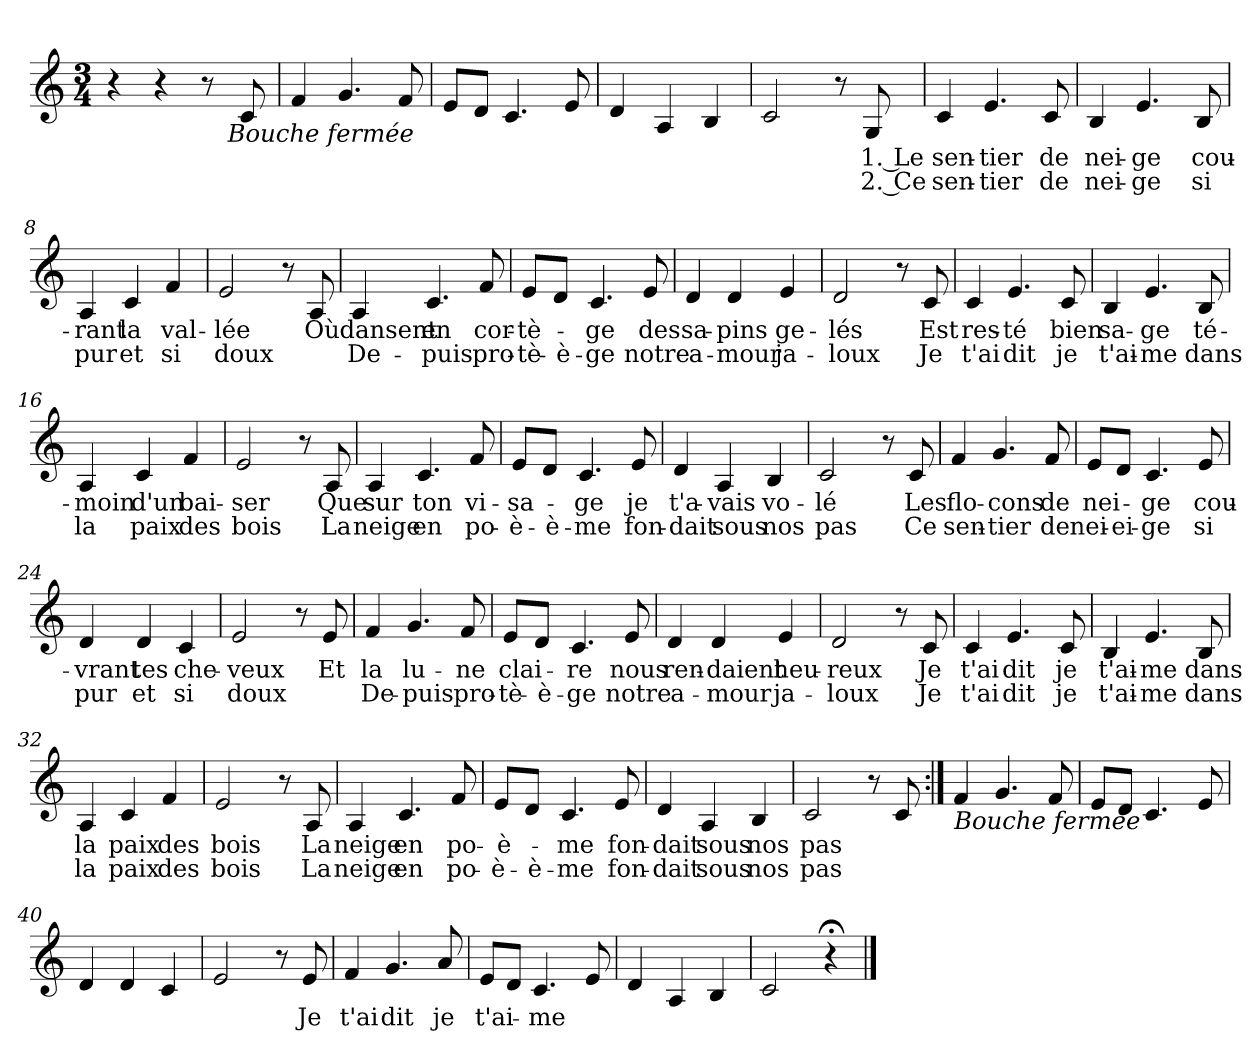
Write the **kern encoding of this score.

**kern	**text	**text
*part1	*part1	*part1
*staff1	*staff1	*staff1
*clefG2	*	*
*k[]	*	*
*C:	*	*
*M3/4	*	*
=1	=1	=1
*^	*	*
4r	2ryy	.	.
4r	.	.	.
8r	16.ryy	.	.
!	!LO:TX:b:i:t=Bouche fermée	!	!
.	8ryy	.	.
8c/	.	.	.
.	32ryy	.	.
*v	*v	*	*
=2	=2	=2
4f/	.	.
4.g/	.	.
8f/	.	.
=3	=3	=3
8e/L	.	.
8d/J	.	.
4.c/	.	.
8e/	.	.
=4	=4	=4
4d/	.	.
4A/	.	.
4B/	.	.
=5	=5	=5
2c/	.	.
8r	.	.
!	!LO:LY:b	!LO:LY:b
8G/	1. Le	2. Ce
!!LO:LB:g=z
=6	=6	=6
!	!LO:LY:b	!LO:LY:b
4c/	sen-	sen-
!	!LO:LY:b	!LO:LY:b
4.e/	-tier	-tier
!	!LO:LY:b	!LO:LY:b
8c/	de	de
=7	=7	=7
!	!LO:LY:b	!LO:LY:b
4B/	nei-	nei-
!	!LO:LY:b	!LO:LY:b
4.e/	-ge	-ge
!	!LO:LY:b	!LO:LY:b
8B/	cou-	si
=8	=8	=8
!	!LO:LY:b	!LO:LY:b
4A/	-rant	pur
!	!LO:LY:b	!LO:LY:b
4c/	la	et
!	!LO:LY:b	!LO:LY:b
4f/	val-	si
=9	=9	=9
!	!LO:LY:b	!LO:LY:b
2e/	-lée	doux
8r	.	.
!	!LO:LY:b	!
8A/	Où	.
=10	=10	=10
!	!LO:LY:b	!LO:LY:b
4A/	dansent	De-
!	!LO:LY:b	!LO:LY:b
4.c/	en	-puis
!	!LO:LY:b	!LO:LY:b
8f/	cor-	pro-
!!LO:LB:g=z
=11	=11	=11
!	!LO:LY:b	!LO:LY:b
8e/L	-tè-	-tè-
!	!	!LO:LY:b
8d/J	.	-è-
!	!LO:LY:b	!LO:LY:b
4.c/	-ge	-ge
!	!LO:LY:b	!LO:LY:b
8e/	des	notre
=12	=12	=12
!	!LO:LY:b	!LO:LY:b
4d/	sa-	a-
!	!LO:LY:b	!LO:LY:b
4d/	-pins	-mour
!	!LO:LY:b	!LO:LY:b
4e/	ge-	ja-
=13	=13	=13
!	!LO:LY:b	!LO:LY:b
2d/	-lés	-loux
8r	.	.
!	!LO:LY:b	!LO:LY:b
8c/	Est	Je
=14	=14	=14
!	!LO:LY:b	!LO:LY:b
4c/	res-	t'ai
!	!LO:LY:b	!LO:LY:b
4.e/	-té	dit
!	!LO:LY:b	!LO:LY:b
8c/	bien	je
=15	=15	=15
!	!LO:LY:b	!LO:LY:b
4B/	sa-	t'ai-
!	!LO:LY:b	!LO:LY:b
4.e/	-ge	-me
!	!LO:LY:b	!LO:LY:b
8B/	té-	dans
!!LO:LB:g=z
=16	=16	=16
!	!LO:LY:b	!LO:LY:b
4A/	-moin	la
!	!LO:LY:b	!LO:LY:b
4c/	d'un	paix
!	!LO:LY:b	!LO:LY:b
4f/	bai-	des
=17	=17	=17
!	!LO:LY:b	!LO:LY:b
2e/	-ser	bois
8r	.	.
!	!LO:LY:b	!LO:LY:b
8A/	Que	La
=18	=18	=18
!	!LO:LY:b	!LO:LY:b
4A/	sur	neige
!	!LO:LY:b	!LO:LY:b
4.c/	ton	en
!	!LO:LY:b	!LO:LY:b
8f/	vi-	po-
=19	=19	=19
!	!LO:LY:b	!LO:LY:b
8e/L	-sa-	-è-
!	!	!LO:LY:b
8d/J	.	-è-
!	!LO:LY:b	!LO:LY:b
4.c/	-ge	-me
!	!LO:LY:b	!LO:LY:b
8e/	je	fon-
=20	=20	=20
!	!LO:LY:b	!LO:LY:b
4d/	t'a-	-dait
!	!LO:LY:b	!LO:LY:b
4A/	-vais	sous
!	!LO:LY:b	!LO:LY:b
4B/	vo-	nos
!!LO:LB:g=z
=21	=21	=21
!	!LO:LY:b	!LO:LY:b
2c/	-lé	pas
8r	.	.
!	!LO:LY:b	!LO:LY:b
8c/	Les	Ce
=22	=22	=22
!	!LO:LY:b	!LO:LY:b
4f/	flo-	sen-
!	!LO:LY:b	!LO:LY:b
4.g/	-cons	-tier
!	!LO:LY:b	!LO:LY:b
8f/	de	de
=23	=23	=23
!	!LO:LY:b	!LO:LY:b
8e/L	nei-	nei-
!	!	!LO:LY:b
8d/J	.	-ei-
!	!LO:LY:b	!LO:LY:b
4.c/	-ge	-ge
!	!LO:LY:b	!LO:LY:b
8e/	cou-	si
=24	=24	=24
!	!LO:LY:b	!LO:LY:b
4d/	-vrant	pur
!	!LO:LY:b	!LO:LY:b
4d/	tes	et
!	!LO:LY:b	!LO:LY:b
4c/	che-	si
=25	=25	=25
!	!LO:LY:b	!LO:LY:b
2e/	-veux	doux
8r	.	.
!	!LO:LY:b	!
8e/	Et	.
!!LO:LB:g=z
=26	=26	=26
!	!LO:LY:b	!LO:LY:b
4f/	la	De-
!	!LO:LY:b	!LO:LY:b
4.g/	lu-	-puis
!	!LO:LY:b	!LO:LY:b
8f/	-ne	pro-
=27	=27	=27
!	!LO:LY:b	!LO:LY:b
8e/L	clai-	-tè-
!	!	!LO:LY:b
8d/J	.	-è-
!	!LO:LY:b	!LO:LY:b
4.c/	-re	-ge
!	!LO:LY:b	!LO:LY:b
8e/	nous	notre
=28	=28	=28
!	!LO:LY:b	!LO:LY:b
4d/	ren-	a-
!	!LO:LY:b	!LO:LY:b
4d/	-daient	-mour
!	!LO:LY:b	!LO:LY:b
4e/	heu-	ja-
=29	=29	=29
!	!LO:LY:b	!LO:LY:b
2d/	-reux	-loux
8r	.	.
!	!LO:LY:b	!LO:LY:b
8c/	Je	Je
=30	=30	=30
!	!LO:LY:b	!LO:LY:b
4c/	t'ai	t'ai
!	!LO:LY:b	!LO:LY:b
4.e/	dit	dit
!	!LO:LY:b	!LO:LY:b
8c/	je	je
!!LO:LB:g=z
=31	=31	=31
!	!LO:LY:b	!LO:LY:b
4B/	t'ai-	t'ai-
!	!LO:LY:b	!LO:LY:b
4.e/	-me	-me
!	!LO:LY:b	!LO:LY:b
8B/	dans	dans
=32	=32	=32
!	!LO:LY:b	!LO:LY:b
4A/	la	la
!	!LO:LY:b	!LO:LY:b
4c/	paix	paix
!	!LO:LY:b	!LO:LY:b
4f/	des	des
=33	=33	=33
!	!LO:LY:b	!LO:LY:b
2e/	bois	bois
8r	.	.
!	!LO:LY:b	!LO:LY:b
8A/	La	La
=34	=34	=34
!	!LO:LY:b	!LO:LY:b
4A/	neige	neige
!	!LO:LY:b	!LO:LY:b
4.c/	en	en
!	!LO:LY:b	!LO:LY:b
8f/	po-	po-
=35	=35	=35
!	!LO:LY:b	!LO:LY:b
8e/L	-è-	-è-
!	!	!LO:LY:b
8d/J	.	-è-
!	!LO:LY:b	!LO:LY:b
4.c/	-me	-me
!	!LO:LY:b	!LO:LY:b
8e/	fon-	fon-
!!LO:LB:g=z
=36	=36	=36
!	!LO:LY:b	!LO:LY:b
4d/	-dait	-dait
!	!LO:LY:b	!LO:LY:b
4A/	sous	sous
!	!LO:LY:b	!LO:LY:b
4B/	nos	nos
=37	=37	=37
!	!LO:LY:b	!LO:LY:b
2c/	pas	pas
8r	.	.
8c/	.	.
=38:|!	=38:|!	=38:|!
!LO:TX:b:i:t=Bouche fermée	!	!
4f/	.	.
4.g/	.	.
8f/	.	.
=39	=39	=39
8e/L	.	.
8d/J	.	.
4.c/	.	.
8e/	.	.
=40	=40	=40
4d/	.	.
4d/	.	.
4c/	.	.
!!LO:LB:g=z
=41	=41	=41
2e/	.	.
8r	.	.
!	!LO:LY:b	!
8e/	Je	.
=42	=42	=42
!	!LO:LY:b	!
4f/	t'ai	.
!	!LO:LY:b	!
4.g/	dit	.
!	!LO:LY:b	!
8a/	je	.
=43	=43	=43
!	!LO:LY:b	!
8e/L	t'ai-	.
8d/J	.	.
!	!LO:LY:b	!
4.c/	-me	.
8e/	.	.
=44	=44	=44
4d/	.	.
4A/	.	.
4B/	.	.
=45	=45	=45
2c/	.	.
4r;<	.	.
==	==	==
*-	*-	*-
